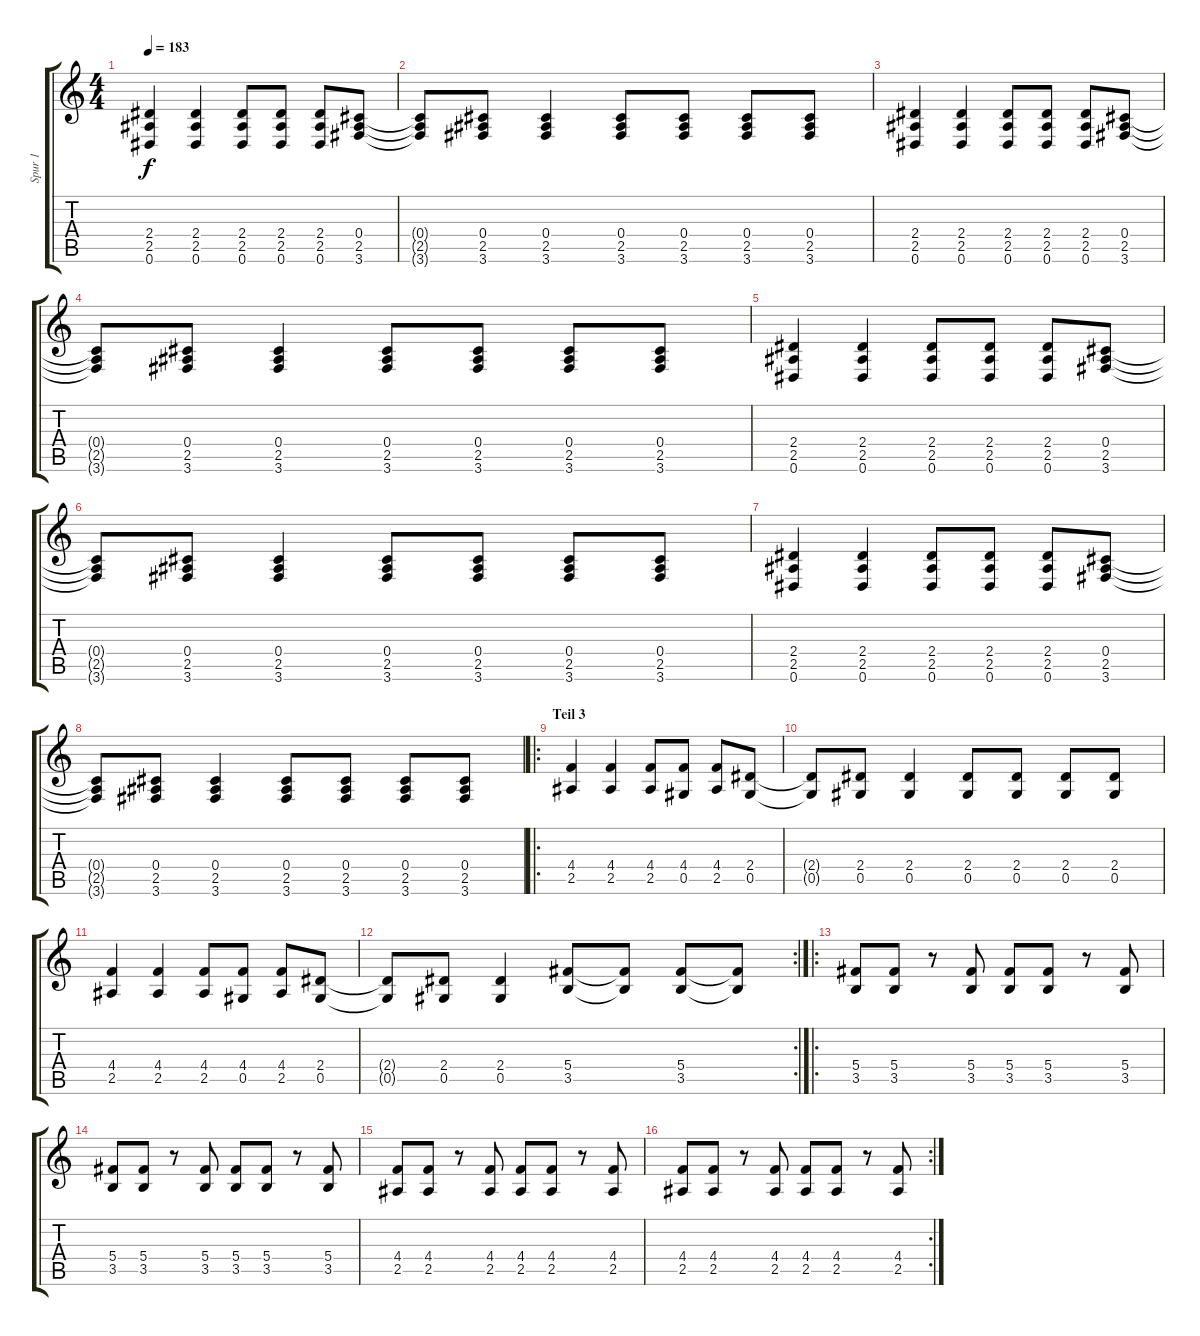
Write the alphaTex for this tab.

\track ("Spur 1" "Spur 1") {instrument overdrivenguitar}
\staff {score tabs}
\tuning (Eb4 Bb3 Gb3 Db3 Ab2 Eb2) {hide}
\ts (4 4)
\section ("" "")
\tempo 183
\clef g2
\ks c
(2.4 2.5 0.6).4{dy f} (2.4 2.5 0.6).4 (2.4 2.5 0.6).8 (2.4 2.5 0.6).8 (2.4 2.5 0.6).8 (0.4 2.5 3.6).8 |
(0.4{t} 2.5{t} 3.6{t}).8 (0.4 2.5 3.6).8 (0.4 2.5 3.6).4 (0.4 2.5 3.6).8 (0.4 2.5 3.6).8 (0.4 2.5 3.6).8 (0.4 2.5 3.6).8 |
(2.4 2.5 0.6).4 (2.4 2.5 0.6).4 (2.4 2.5 0.6).8 (2.4 2.5 0.6).8 (2.4 2.5 0.6).8 (0.4 2.5 3.6).8 |
(0.4{t} 2.5{t} 3.6{t}).8 (0.4 2.5 3.6).8 (0.4 2.5 3.6).4 (0.4 2.5 3.6).8 (0.4 2.5 3.6).8 (0.4 2.5 3.6).8 (0.4 2.5 3.6).8 |
(2.4 2.5 0.6).4 (2.4 2.5 0.6).4 (2.4 2.5 0.6).8 (2.4 2.5 0.6).8 (2.4 2.5 0.6).8 (0.4 2.5 3.6).8 |
(0.4{t} 2.5{t} 3.6{t}).8 (0.4 2.5 3.6).8 (0.4 2.5 3.6).4 (0.4 2.5 3.6).8 (0.4 2.5 3.6).8 (0.4 2.5 3.6).8 (0.4 2.5 3.6).8 |
(2.4 2.5 0.6).4 (2.4 2.5 0.6).4 (2.4 2.5 0.6).8 (2.4 2.5 0.6).8 (2.4 2.5 0.6).8 (0.4 2.5 3.6).8 |
(0.4{t} 2.5{t} 3.6{t}).8 (0.4 2.5 3.6).8 (0.4 2.5 3.6).4 (0.4 2.5 3.6).8 (0.4 2.5 3.6).8 (0.4 2.5 3.6).8 (0.4 2.5 3.6).8 |
\ro
\section ("" "Teil 3")
(4.4 2.5).4{instrument overdrivenguitar} (4.4 2.5).4 (4.4 2.5).8 (4.4 0.5).8 (4.4 2.5).8 (2.4 0.5).8 |
(2.4{t} 0.5{t}).8 (2.4 0.5).8 (2.4 0.5).4 (2.4 0.5).8 (2.4 0.5).8 (2.4 0.5).8 (2.4 0.5).8 |
(4.4 2.5).4 (4.4 2.5).4 (4.4 2.5).8 (4.4 0.5).8 (4.4 2.5).8 (2.4 0.5).8 |
\rc 2
(2.4{t} 0.5{t}).8 (2.4 0.5).8 (2.4 0.5).4 (5.4 3.5).8 (5.4{t} 3.5{t}).8 (5.4 3.5).8 (5.4{t} 3.5{t}).8 |
\ro
\section ("" "")
(5.4 3.5).8 (5.4 3.5).8 r.8 (5.4 3.5).8 (5.4 3.5).8 (5.4 3.5).8 r.8 (5.4 3.5).8 |
(5.4 3.5).8 (5.4 3.5).8 r.8 (5.4 3.5).8 (5.4 3.5).8 (5.4 3.5).8 r.8 (5.4 3.5).8 |
(4.4 2.5).8 (4.4 2.5).8 r.8 (4.4 2.5).8 (4.4 2.5).8 (4.4 2.5).8 r.8 (4.4 2.5).8 |
\rc 2
(4.4 2.5).8 (4.4 2.5).8 r.8 (4.4 2.5).8 (4.4 2.5).8 (4.4 2.5).8 r.8 (4.4 2.5).8
